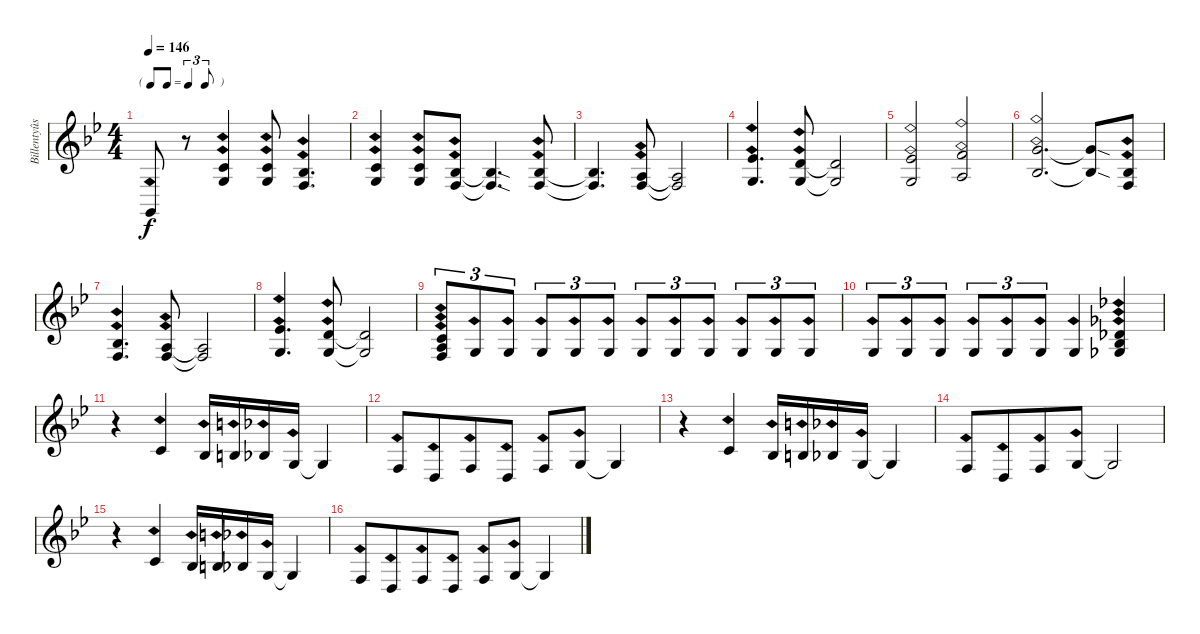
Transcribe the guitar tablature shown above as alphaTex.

\track ("Billentyûs (David Stone)" "Billentyûs") {instrument rockorgan}
\staff {score}
\tuning (E4 B3 G3 D3 A2 E2) {hide}
\ts (4 4)
\tf triplet8th
\tempo 146
\clef g2
\ks bb
3.6{ph 12}.8{dy f} r.8 (1.2{ph 12} 0.3{ph 12}).4 (1.2{ph 12} 0.3{ph 12}).8 (3.3{ph 12} 3.4{ph 12}).4{d} |
(1.2{ph 12} 0.3{ph 12}).4 (1.2{ph 12} 0.3{ph 12}).8 (3.3{ph 12} 3.4{ph 12}).8 (3.3{sod t} 3.4{sod t}).4{d} (3.3{ph 12} 3.4{ph 12}).8 |
(3.3{t} 3.4{t}).4{d} (2.3{ph 12} 3.4{ph 12}).8 (2.3{t} 3.4{t}).2 |
(4.2{ph 12} 0.3{ph 12}).4{d} (3.2{ph 12} 0.3{ph 12}).8 (3.2{t} 0.3{t}).2 |
(4.2{ph 12} 0.3{ph 12}).2 (1.1{ph 12} 2.3{ph 12}).2 |
(3.1{ph 12} 3.3{ph 12}).2{d} (3.1{sod t} 3.3{sod t}).8 (3.3{ph 12} 3.4{ph 12}).8 |
(3.3{ph 12} 3.4{ph 12}).4{d} (2.3{ph 12} 3.4{ph 12}).8 (2.3{t} 3.4{t}).2 |
(4.2{ph 12} 0.3{ph 12}).4{d} (3.2{ph 12} 0.3{ph 12}).8 (3.2{t} 0.3{t}).2 |
(1.2{ph 12} 2.3{ph 12} 3.4{ph 12}).8{tu (3 2)} 0.3{ph 12}.8{tu (3 2)} 0.3{ph 12}.8{tu (3 2)} 0.3{ph 12}.8{tu (3 2)} 0.3{ph 12}.8{tu (3 2)} 0.3{ph 12}.8{tu (3 2)} 0.3{ph 12}.8{tu (3 2)} 0.3{ph 12}.8{tu (3 2)} 0.3{ph 12}.8{tu (3 2)} 0.3{ph 12}.8{tu (3 2)} 0.3{ph 12}.8{tu (3 2)} 0.3{ph 12}.8{tu (3 2)} |
0.3{ph 12}.8{tu (3 2)} 0.3{ph 12}.8{tu (3 2)} 0.3{ph 12}.8{tu (3 2)} 0.3{ph 12}.8{tu (3 2)} 0.3{ph 12}.8{tu (3 2)} 0.3{ph 12}.8{tu (3 2)} 0.3{ph 12}.4 (2.2{ph 12} 3.3{ph 12} 4.4{ph 12}).4 |
r.4 1.2{ph 12}.4 3.3{ph 12}.16 4.3{ph 12}.16 3.3{ph 12}.16 0.3{ph 12}.16 0.3{t}.4 |
3.4{ph 12}.8 0.4{ph 12}.8{beam merge} 3.4{ph 12}.8 0.4{ph 12}.8 3.4{ph 12}.8 0.3{ph 12}.8 0.3{t}.4 |
r.4 1.2{ph 12}.4 3.3{ph 12}.16 4.3{ph 12}.16 3.3{ph 12}.16 0.3{ph 12}.16 0.3{t}.4 |
3.4{ph 12}.8 0.4{ph 12}.8{beam merge} 3.4{ph 12}.8 0.3{ph 12}.8 0.3{t}.2 |
r.4 1.2{ph 12}.4 3.3{ph 12}.16 4.3{ph 12}.16 3.3{ph 12}.16 0.3{ph 12}.16 0.3{t}.4 |
3.4{ph 12}.8 0.4{ph 12}.8{beam merge} 3.4{ph 12}.8 0.4{ph 12}.8 3.4{ph 12}.8 0.3{ph 12}.8 0.3{t}.4
